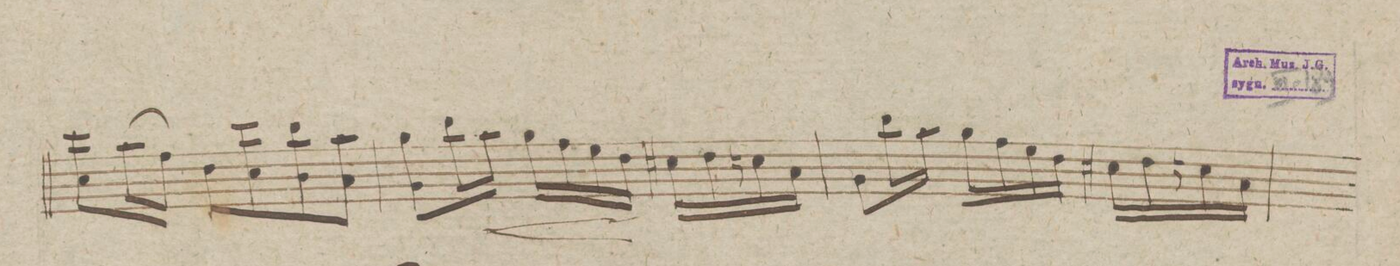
**kern	**fing	**dynam
*I"Violino 1mo	*	*
*clefG2	*	*
*k[f#]	*	*
*M3/4	*	*
8cccL 8cc\	.	.
(16aa\L	.	.
16ff#\JJ)	.	.
8dd\L	.	.
8ccc 8cc\	.	.
8bb 8b\	.	.
8aaJ 8a\	.	.
=121	=121	=121
8ggL 8g\	.	.
16bb\L	.	.
16aa\JJ	.	<
16gg\LL	.	.
16ff#\	.	.
16ee\	.	.
16dd\JJ	.	[
16cc#X\LL	.	.
16dd\	.	.
16ccn\	.	.
16a\JJ	.	.
=122	=122	=122
8g\L	.	.
16bb\L	.	.
16aa\JJ	.	.
16gg\LL	.	.
16ff#\	.	.
16ee\	.	.
16dd\JJ	.	.
16cc#X\LL	.	.
16dd\	.	.
16ccn\	.	.
16a\JJ	.	.
=123	=123	=123
*-	*-	*-
